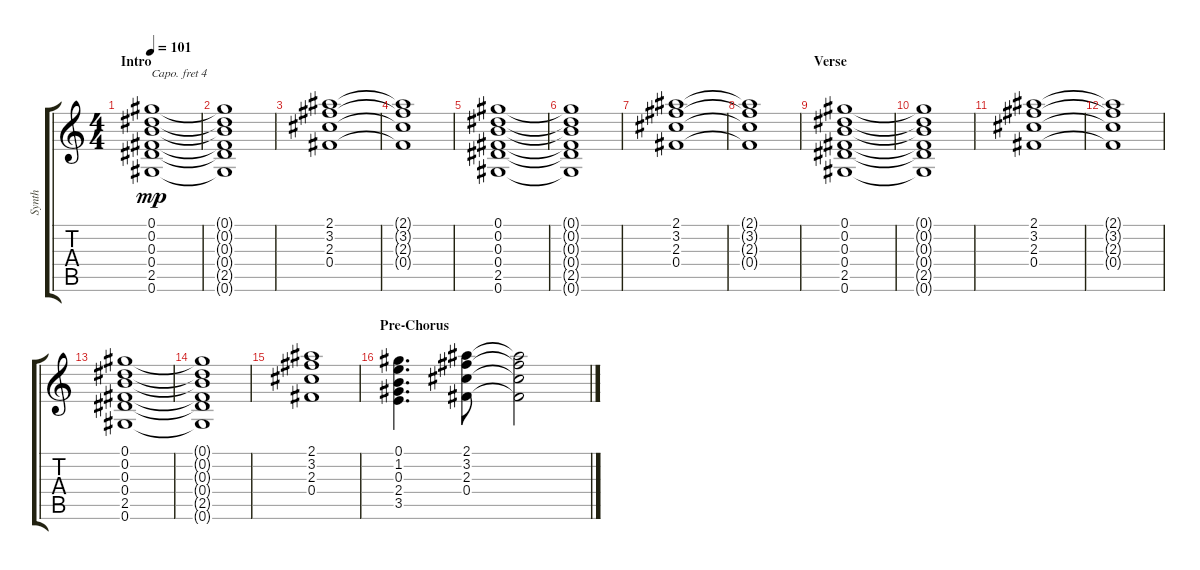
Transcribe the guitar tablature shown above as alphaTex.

\track ("Synth" "Synth") {instrument electricguitarclean}
\staff {score tabs}
\capo 4
\tuning (E4 B3 G3 D3 A2 E2) {hide}
\ts (4 4)
\section ("" "Intro")
\tempo 101
\clef g2
\ks c
(0.1 0.2 0.3 0.4 2.5 0.6).1{dy mp instrument electricguitarclean} |
(0.1{t} 0.2{t} 0.3{t} 0.4{t} 2.5{t} 0.6{t}).1 |
(2.1 3.2 2.3 0.4).1 |
(2.1{t} 3.2{t} 2.3{t} 0.4{t}).1 |
(0.1 0.2 0.3 0.4 2.5 0.6).1 |
(0.1{t} 0.2{t} 0.3{t} 0.4{t} 2.5{t} 0.6{t}).1 |
(2.1 3.2 2.3 0.4).1 |
(2.1{t} 3.2{t} 2.3{t} 0.4{t}).1 |
\section ("" "Verse")
(0.1 0.2 0.3 0.4 2.5 0.6).1 |
(0.1{t} 0.2{t} 0.3{t} 0.4{t} 2.5{t} 0.6{t}).1 |
(2.1 3.2 2.3 0.4).1 |
(2.1{t} 3.2{t} 2.3{t} 0.4{t}).1 |
(0.1 0.2 0.3 0.4 2.5 0.6).1 |
(0.1{t} 0.2{t} 0.3{t} 0.4{t} 2.5{t} 0.6{t}).1 |
(2.1 3.2 2.3 0.4).1 |
\section ("" "Pre-Chorus")
(0.1 1.2 0.3 2.4 3.5).4{d} (2.1 3.2 2.3 0.4).8 (2.1{t} 3.2{t} 2.3{t} 0.4{t}).2
